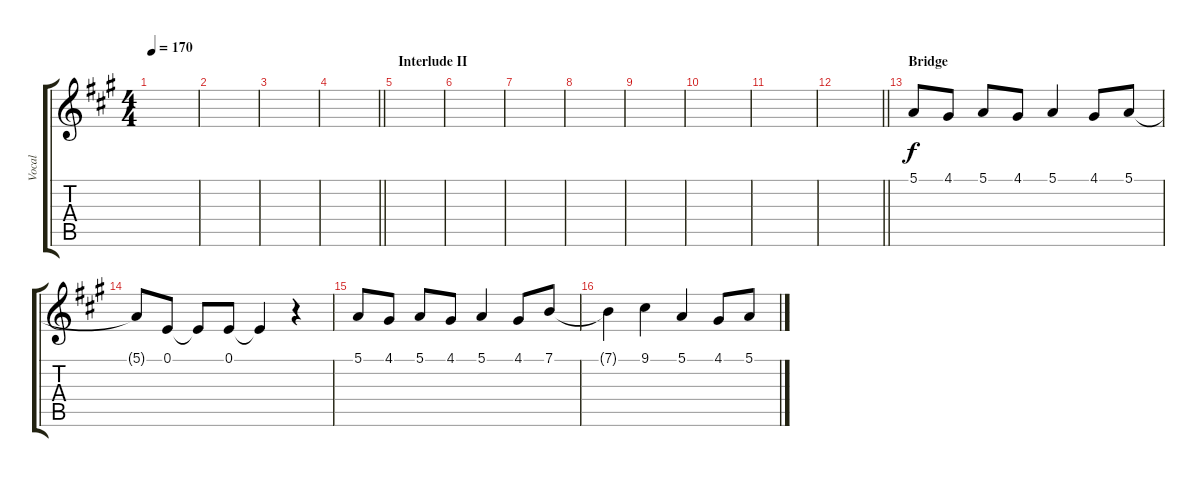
\track ("Vocal" "Vocal") {instrument flute}
\staff {score tabs}
\tuning (E4 B3 G3 D3 A2 E2) {hide}
\ts (4 4)
\tempo 170
\clef g2
\ks a
|
|
|
\barLineRight lightlight
|
\section ("" "Interlude II")
|
|
|
|
|
|
|
\barLineRight lightlight
|
\section ("" "Bridge")
5.1.8 4.1.8 5.1.8 4.1.8 5.1.4 4.1.8 5.1.8 |
5.1{t}.8 0.1.8 0.1{t}.8 0.1.8 0.1{t}.4 r.4 |
5.1.8 4.1.8 5.1.8 4.1.8 5.1.4 4.1.8 7.1.8 |
7.1{t}.4 9.1.4 5.1.4 4.1.8 5.1.8
